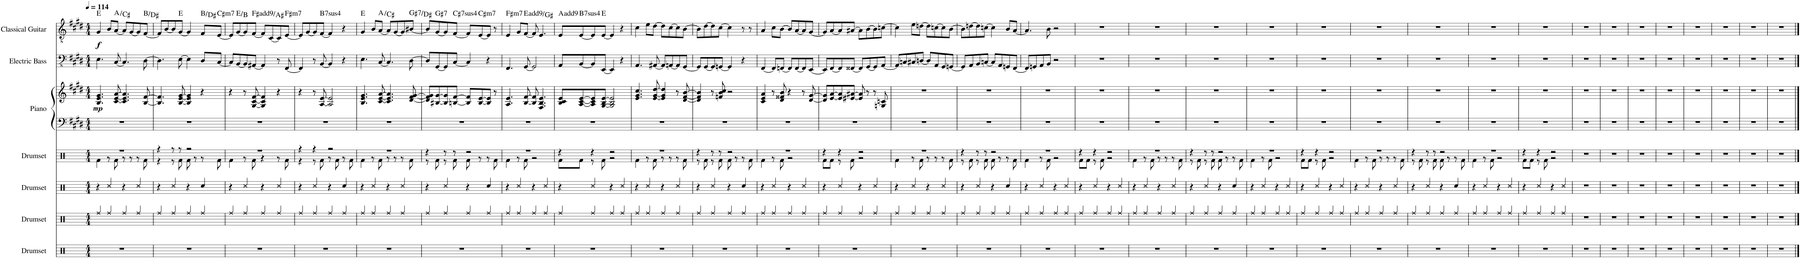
**kern	**kern	**kern	**kern	**kern	**kern	**dynam	**kern	**kern	**dynam	**harte
*part7	*part6	*part5	*part4	*part3	*part3	*part3	*part2	*part1	*part1	*part1
*staff8	*staff7	*staff6	*staff5	*staff4	*staff3	*staff3/4	*staff2	*staff1	*staff1	*
*I"Drumset	*I"Drumset	*I"Drumset	*I"Drumset	*I"Piano	*	*	*I"Electric Bass	*I"Classical Guitar	*	*
*I'Drs.	*I'Drs.	*I'Drs.	*I'Drs.	*I'Pno.	*	*	*I'El. B.	*I'Guit.	*	*
*clefX	*clefX	*clefX	*clefX	*clefF4	*clefG2	*	*clefFv4	*clefGv2	*	*
*k[]	*k[]	*k[]	*k[]	*k[f#c#g#d#]	*k[f#c#g#d#]	*	*k[f#c#g#d#]	*k[f#c#g#d#]	*	*
*M4/4	*M4/4	*M4/4	*M4/4	*M4/4	*M4/4	*	*M4/4	*M4/4	*	*
*MM114	*MM114	*MM114	*MM114	*MM114	*MM114	*	*MM114	*MM114	*	*
=1	=1	=1	=1	=1	=1	=1	=1	=1	=1	=1
*	*	*	*^	*	*	*	*	*	*	*
!	!	!	!	!	!	!	!LO:DY:b	!	!	!LO:DY:b	!
1r	4Rff/	4r	1r	4Rf\	1r	4.B/ 4.e/ 4.g#/	mp	4.EE\	4G#/	f	E:maj
.	4Rff/	4Rcc/	.	8r	.	.	.	.	8B/L	.	.
.	.	.	.	8Rf\	.	[8c#/ [8e/ [8a/	.	[8CC#/	[8A/J	.	A:maj/3
.	4Rff/	4r	.	8r	.	4.c#/] 4.e/] 4.a/]	.	4.CC#/]	8A/L]	.	.
.	.	.	.	8r	.	.	.	.	[8G#/	.	.
.	4Rff/	4Rcc/	.	8r	.	.	.	.	8G#/]	.	.
.	.	.	.	8Rf\	.	[8B/ [8f#/	.	[8DD#\	[8F#/J	.	B:maj/3
=2	=2	=2	=2	=2	=2	=2	=2	=2	=2	=2	=2
1r	4Rff/	4r	4r	4r	1r	4.B/] 4.f#/]	.	4.DD#\]	8F#/L]	.	.
.	.	.	.	.	.	.	.	.	[8B/	.	.
.	4Rff/	4Rcc/	8r	8r	.	.	.	.	8B/]	.	.
.	.	.	8r	8Rf\	.	[8B/ [8e/ [8g#/	.	[8EE\	[8G#/J	.	E:maj
.	4Rff/	4r	2r	8Rf\	.	4B/] 4e/] 4g#/]	.	4EE\]	4G#/]	.	.
.	.	.	.	8r	.	.	.	.	.	.	.
.	4Rff/	4Rcc/	.	8r	.	4r	.	8DD#/L	8F#/L	.	B:maj/3
!	!	!	!	!	!	!	!	!	!	!	!LO:H:kt=m7
.	.	.	.	8Rf\	.	.	.	[8CC#/J	[8E/J	.	C#:min7
=3	=3	=3	=3	=3	=3	=3	=3	=3	=3	=3	=3
1r	4Rff/	4r	1r	4Rf\	1r	4r	.	8CC#/L]	8E/L]	.	.
.	.	.	.	.	.	.	.	[8BBB/	[8G#/	.	E:maj/5
.	4Rff/	4Rcc/	.	8r	.	8r	.	8BBB/]	8G#/]	.	.
.	.	.	.	8Rf\	.	[8G#/ [8c#/ [8f#/	.	[8AAA#X/J	[8F#/J	.	F#:maj(9)/3
.	4Rff/	4r	.	4r	.	4G#/] 4c#/] 4f#/]	.	4AAA#/]	8F#/L]	.	.
.	.	.	.	.	.	.	.	.	[8C#/	.	.
.	4Rff/	4Rcc/	.	8r	.	4r	.	8r	8C#/]	.	.
!	!	!	!	!	!	!	!	!	!	!	!LO:H:kt=m7
.	.	.	.	8Rf\	.	.	.	[8FFF#/	[8E/J	.	F#:min7
=4	=4	=4	=4	=4	=4	=4	=4	=4	=4	=4	=4
1r	4Rff/	4r	4r	4r	1r	4r	.	4FFF#/]	8E/L]	.	.
.	.	.	.	.	.	.	.	.	[8G#/	.	.
.	4Rff/	4Rcc/	4r	8r	.	8r	.	8r	8G#/]	.	.
!	!	!	!	!	!	!	!	!	!	!	!LO:H:kt=74
.	.	.	.	8Rf\	.	[8A/ [8e/	.	[8BBB/	[8F#/J	.	B:sus4(7)
.	4Rff/	4r	2r	8r	.	2A/] 2e/]	.	4BBB/]	4F#/]	.	.
.	.	.	.	8Rf\	.	.	.	.	.	.	.
.	4Rff/	4Rcc/	.	8r	.	.	.	4r	4r	.	.
.	.	.	.	8Rf\	.	.	.	.	.	.	.
=5	=5	=5	=5	=5	=5	=5	=5	=5	=5	=5	=5
1r	4Rff/	4r	1r	4Rf\	1r	4.B/ 4.e/ 4.g#/	.	4.EE\	4G#/	.	E:maj
.	4Rff/	4Rcc/	.	8r	.	.	.	.	8B/L	.	.
.	.	.	.	8Rf\	.	[8c#/ [8e/ [8a/	.	[8CC#/	[8A/J	.	A:maj/3
.	4Rff/	4r	.	8r	.	4.c#/] 4.e/] 4.a/]	.	4.CC#/]	8A/L]	.	.
.	.	.	.	8r	.	.	.	.	[8G#/	.	.
.	4Rff/	4Rcc/	.	8r	.	.	.	.	8G#/]	.	.
!	!	!	!	!	!	!	!	!	!	!	!LO:H:kt=7
.	.	.	.	8Rf\	.	[8d#/ [8f#/ [8g#/	.	[8DD#\	[8B#X/J	.	G#:7/5
=6	=6	=6	=6	=6	=6	=6	=6	=6	=6	=6	=6
1r	4Rff/	4r	4r	8r	1r	8d#/] 8f#/] 8g#/]L	.	8DD#/L]	8B#/L]	.	.
!	!	!	!	!	!	!	!	!	!	!	!LO:H:kt=7
.	.	.	.	8Rf\	.	[8B#X/ [8g#/	.	[8GGG#/	[8G#/	.	G#:7
.	4Rff/	4Rcc/	8r	8r	.	8B#/] 8g#/]	.	8GGG#/]	8G#/]	.	.
!	!	!	!	!	!	!	!	!	!	!	!LO:H:kt=74
.	.	.	8r	8Rf\	.	[8Bn/ [8f#/J	.	[8CC#/J	[8F#/J	.	C#:sus4(7)
.	4Rff/	4r	2r	8Rf\	.	8B/] 8f#/]L	.	4CC#/]	8F#/L]	.	.
!	!	!	!	!	!	!	!	!	!	!	!LO:H:kt=m7
.	.	.	.	8r	.	[8B/ [8e/	.	.	[8E/	.	C#:min7
.	4Rff/	4Rcc/	.	8r	.	8B/] 8e/]J	.	4r	8E/J]	.	.
.	.	.	.	8Rf\	.	8r	.	.	8r	.	.
=7	=7	=7	=7	=7	=7	=7	=7	=7	=7	=7	=7
!	!	!	!	!	!	!	!	!	!	!	!LO:H:kt=m7
1r	4Rff/	4r	1r	4Rf\	1r	4.A/ 4.e/	.	4.FFF#/	4E/	.	F#:min7
.	4Rff/	4Rcc/	.	8r	.	.	.	.	8G#/L	.	.
.	.	.	.	8Rf\	.	[8B/ [8f#/	.	[8GGG#/	[8F#/J	.	E:maj(9)/3
.	4Rff/	4r	.	2r	.	8B/] 8f#/]	.	2GGG#/]	8F#/]	.	.
.	.	.	.	.	.	4.F#/ 4.B/ 4.e/	.	.	4.E/	.	.
.	4Rff/	4Rcc/	.	.	.	.	.	.	.	.	.
=8	=8	=8	=8	=8	=8	=8	=8	=8	=8	=8	=8
1r	4Rff/	4r	4r	8Rf\L	1r	8B/ 8c#/ 8e/L	.	8AAA/L	8E/L	.	A:maj(9)
!	!	!	!	!	!	!	!	!	!	!	!LO:H:kt=74
.	.	.	.	8Rf\J	.	[8A/ [8c#/ [8e/	.	[8BBB/	[8E/	.	B:sus4(7)
.	4Rff/	4Rcc/	4r	8r	.	8A/] 8c#/] 8e/]	.	8BBB/]	8E/]	.	.
.	.	.	.	8Rf\	.	[8G#/ [8B/ [8e/J	.	[8EEE/J	[8E/J	.	E:maj
.	4Rff/	4r	2r	2r	.	2G#/] 2B/] 2e/]	.	4EEE/]	4E/]	.	.
.	4Rff/	4Rcc/	.	.	.	.	.	4r	4r	.	.
=9	=9	=9	=9	=9	=9	=9	=9	=9	=9	=9	=9
1r	4Rff/	4r	1r	4Rf\	1r	4.e/ 4.g#/ 4.cc#/	.	4.AAA/	4c#\	.	.
.	4Rff/	4Rcc/	.	8r	.	.	.	.	8e\L	.	.
.	.	.	.	8Rf\	.	[8e/ [8g#/ [8dd#/	.	[8AAA#X/	[8d#\J	.	.
.	4Rff/	4r	.	8r	.	4e/] 4g#/] 4dd#/]	.	8AAA#/L]	8d#\L]	.	.
.	.	.	.	8r	.	.	.	[8AAAn/	[8c#\	.	.
.	4Rff/	4Rcc/	.	8r	.	8r	.	8AAA/]	8c#\]	.	.
.	.	.	.	8Rf\	.	[8d#/ [8f#/ [8b/	.	[8GGG#/J	[8B\J	.	.
=10	=10	=10	=10	=10	=10	=10	=10	=10	=10	=10	=10
1r	4Rff/	4r	4r	8r	1r	4d#/] 4f#/] 4b/]	.	8GGG#/L]	8B\L]	.	.
.	.	.	.	8Rf\	.	.	.	[8GGG#/	[8d#\	.	.
.	4Rff/	4Rcc/	8r	8r	.	8r	.	8GGG#/]	8d#\]	.	.
.	.	.	8r	8Rf\	.	8fn/ 8b/ 8cc#/	.	[8GGGn/J	[8c#\J	.	.
.	4Rff/	4r	2r	8Rf\	.	2r	.	4GGG/]	4c#\]	.	.
.	.	.	.	8r	.	.	.	.	.	.	.
.	4Rff/	4Rcc/	.	8r	.	.	.	4r	8r	.	.
.	.	.	.	8Rf\	.	.	.	.	8r	.	.
=11	=11	=11	=11	=11	=11	=11	=11	=11	=11	=11	=11
1r	4Rff/	4r	1r	4Rf\	1r	4c#/ 4e/ 4a/	.	[4FFF#/	4A/	.	.
.	4Rff/	4Rcc/	.	8r	.	8r	.	8FFF#/L]	8c#\L	.	.
.	.	.	.	8Rf\	.	8d#/ 8f##X/ 8b/	.	[8FFFn/J	[8B\J	.	.
.	4Rff/	4r	.	2r	.	4r	.	8FFF/L]	8B/L]	.	.
.	.	.	.	.	.	.	.	[8FFF/	[8A/	.	.
.	4Rff/	4Rcc/	.	.	.	8r	.	8FFF/]	8A/]	.	.
.	.	.	.	.	.	[8d#/ [8g#/	.	[8EEE/J	[8G#/J	.	.
=12	=12	=12	=12	=12	=12	=12	=12	=12	=12	=12	=12
1r	4Rff/	4r	4r	8Rf\L	1r	8d#/] 8g#/]L	.	8EEE/L]	8G#/L]	.	.
.	.	.	.	8Rf\J	.	[8e/ [8a/	.	[8FFF#/	[8A/	.	.
.	4Rff/	4Rcc/	4r	8r	.	8e/] 8a/]	.	8FFF#/]	8A/]	.	.
.	.	.	.	8Rf\	.	[8e#X/ [8a#X/J	.	[8FFF##X/J	[8A#X/J	.	.
.	4Rff/	4r	2r	2r	.	8e#/] 8a#/]	.	8FFF##/L]	8A#\L]	.	.
.	.	.	.	.	.	8r	.	[8GGG#/	[8B\	.	.
.	4Rff/	4Rcc/	.	.	.	8r	.	8GGG#/]	8B\]	.	.
.	.	.	.	.	.	8Gn/ 8cn/	.	[8AAA/J	[8cn\J	.	.
=13	=13	=13	=13	=13	=13	=13	=13	=13	=13	=13	=13
1r	4Rff/	4r	1r	4Rf\	1r	1r	.	8AAA/L]	4c\]	.	.
.	.	.	.	.	.	.	.	8CCn/	.	.	.
.	4Rff/	4Rcc/	.	8r	.	.	.	8CC#X/	8e\L	.	.
.	.	.	.	8Rf\	.	.	.	[8DDn/J	[8dn\J	.	.
.	4Rff/	4r	.	8r	.	.	.	8DD/L]	8d\L]	.	.
.	.	.	.	8r	.	.	.	8AAA/	[8cn\	.	.
.	4Rff/	4Rcc/	.	8r	.	.	.	8GGG#/	8c\]	.	.
.	.	.	.	8Rf\	.	.	.	[8GGGn/J	[8B\J	.	.
=14	=14	=14	=14	=14	=14	=14	=14	=14	=14	=14	=14
1r	4Rff/	4r	4r	8r	1r	1r	.	8GGG/L]	8B\L]	.	.
.	.	.	.	8Rf\	.	.	.	8AAA/	[8dn\	.	.
.	4Rff/	4Rcc/	8r	8r	.	.	.	8BBB/	8d\]	.	.
.	.	.	8r	8Rf\	.	.	.	[8CCn/J	[8cn\J	.	.
.	4Rff/	4r	2r	8Rf\	.	.	.	8CC/L]	4c\]	.	.
.	.	.	.	8r	.	.	.	8AAA/	.	.	.
.	4Rff/	4Rcc/	.	8r	.	.	.	8GGGn/	8B/L	.	.
.	.	.	.	8Rf\	.	.	.	[8FFF#/J	[8A/J	.	.
=15	=15	=15	=15	=15	=15	=15	=15	=15	=15	=15	=15
1r	4Rff/	4r	1r	4Rf\	1r	1r	.	8FFF#/L]	4.A/]	.	.
.	.	.	.	.	.	.	.	8GGGn/	.	.	.
.	4Rff/	4Rcc/	.	8r	.	.	.	8AAA/	.	.	.
.	.	.	.	8Rf\	.	.	.	8BBB/J	8B\	.	.
.	4Rff/	4r	.	2r	.	.	.	2r	2r	.	.
.	4Rff/	4Rcc/	.	.	.	.	.	.	.	.	.
=16	=16	=16	=16	=16	=16	=16	=16	=16	=16	=16	=16
1r	4Rff/	4r	4r	8Rf\L	1r	1r	.	1r	1r	.	.
.	.	.	.	8Rf\J	.	.	.	.	.	.	.
.	4Rff/	4Rcc/	4r	8r	.	.	.	.	.	.	.
.	.	.	.	8Rf\	.	.	.	.	.	.	.
.	4Rff/	4r	2r	2r	.	.	.	.	.	.	.
.	4Rff/	4Rcc/	.	.	.	.	.	.	.	.	.
=17	=17	=17	=17	=17	=17	=17	=17	=17	=17	=17	=17
1r	4Rff/	4r	1r	4Rf\	1r	1r	.	1r	1r	.	.
.	4Rff/	4Rcc/	.	8r	.	.	.	.	.	.	.
.	.	.	.	8Rf\	.	.	.	.	.	.	.
.	4Rff/	4r	.	8r	.	.	.	.	.	.	.
.	.	.	.	8r	.	.	.	.	.	.	.
.	4Rff/	4Rcc/	.	8r	.	.	.	.	.	.	.
.	.	.	.	8Rf\	.	.	.	.	.	.	.
=18	=18	=18	=18	=18	=18	=18	=18	=18	=18	=18	=18
1r	4Rff/	4r	4r	8r	1r	1r	.	1r	1r	.	.
.	.	.	.	8Rf\	.	.	.	.	.	.	.
.	4Rff/	4Rcc/	8r	8r	.	.	.	.	.	.	.
.	.	.	8r	8Rf\	.	.	.	.	.	.	.
.	4Rff/	4r	2r	8Rf\	.	.	.	.	.	.	.
.	.	.	.	8r	.	.	.	.	.	.	.
.	4Rff/	4Rcc/	.	8r	.	.	.	.	.	.	.
.	.	.	.	8Rf\	.	.	.	.	.	.	.
=19	=19	=19	=19	=19	=19	=19	=19	=19	=19	=19	=19
1r	4Rff/	4r	1r	4Rf\	1r	1r	.	1r	1r	.	.
.	4Rff/	4Rcc/	.	8r	.	.	.	.	.	.	.
.	.	.	.	8Rf\	.	.	.	.	.	.	.
.	4Rff/	4r	.	2r	.	.	.	.	.	.	.
.	4Rff/	4Rcc/	.	.	.	.	.	.	.	.	.
=20	=20	=20	=20	=20	=20	=20	=20	=20	=20	=20	=20
1r	4Rff/	4r	4r	8Rf\L	1r	1r	.	1r	1r	.	.
.	.	.	.	8Rf\J	.	.	.	.	.	.	.
.	4Rff/	4Rcc/	4r	8r	.	.	.	.	.	.	.
.	.	.	.	8Rf\	.	.	.	.	.	.	.
.	4Rff/	4r	2r	2r	.	.	.	.	.	.	.
.	4Rff/	4Rcc/	.	.	.	.	.	.	.	.	.
=21	=21	=21	=21	=21	=21	=21	=21	=21	=21	=21	=21
1r	4Rff/	4r	1r	4Rf\	1r	1r	.	1r	1r	.	.
.	4Rff/	4Rcc/	.	8r	.	.	.	.	.	.	.
.	.	.	.	8Rf\	.	.	.	.	.	.	.
.	4Rff/	4r	.	8r	.	.	.	.	.	.	.
.	.	.	.	8r	.	.	.	.	.	.	.
.	4Rff/	4Rcc/	.	8r	.	.	.	.	.	.	.
.	.	.	.	8Rf\	.	.	.	.	.	.	.
=22	=22	=22	=22	=22	=22	=22	=22	=22	=22	=22	=22
1r	4Rff/	4r	4r	8r	1r	1r	.	1r	1r	.	.
.	.	.	.	8Rf\	.	.	.	.	.	.	.
.	4Rff/	4Rcc/	8r	8r	.	.	.	.	.	.	.
.	.	.	8r	8Rf\	.	.	.	.	.	.	.
.	4Rff/	4r	2r	8Rf\	.	.	.	.	.	.	.
.	.	.	.	8r	.	.	.	.	.	.	.
.	4Rff/	4Rcc/	.	8r	.	.	.	.	.	.	.
.	.	.	.	8Rf\	.	.	.	.	.	.	.
=23	=23	=23	=23	=23	=23	=23	=23	=23	=23	=23	=23
1r	4Rff/	4r	1r	4Rf\	1r	1r	.	1r	1r	.	.
.	4Rff/	4Rcc/	.	8r	.	.	.	.	.	.	.
.	.	.	.	8Rf\	.	.	.	.	.	.	.
.	4Rff/	4r	.	2r	.	.	.	.	.	.	.
.	4Rff/	4Rcc/	.	.	.	.	.	.	.	.	.
=24	=24	=24	=24	=24	=24	=24	=24	=24	=24	=24	=24
1r	4Rff/	4r	4r	8Rf\L	1r	1r	.	1r	1r	.	.
.	.	.	.	8Rf\J	.	.	.	.	.	.	.
.	4Rff/	4Rcc/	4r	8r	.	.	.	.	.	.	.
.	.	.	.	8Rf\	.	.	.	.	.	.	.
.	4Rff/	4r	2r	2r	.	.	.	.	.	.	.
.	4Rff/	4Rcc/	.	.	.	.	.	.	.	.	.
*	*	*	*v	*v	*	*	*	*	*	*	*
=25	=25	=25	=25	=25	=25	=25	=25	=25	=25	=25
1r	1r	1r	1r	1r	1r	.	1r	1r	.	.
=26	=26	=26	=26	=26	=26	=26	=26	=26	=26	=26
1r	1r	1r	1r	1r	1r	.	1r	1r	.	.
=27	=27	=27	=27	=27	=27	=27	=27	=27	=27	=27
1r	1r	1r	1r	1r	1r	.	1r	1r	.	.
=28	=28	=28	=28	=28	=28	=28	=28	=28	=28	=28
1r	1r	1r	1r	1r	1r	.	1r	1r	.	.
=29	=29	=29	=29	=29	=29	=29	=29	=29	=29	=29
1r	1r	1r	1r	1r	1r	.	1r	1r	.	.
=30	=30	=30	=30	=30	=30	=30	=30	=30	=30	=30
1r	1r	1r	1r	1r	1r	.	1r	1r	.	.
=31	=31	=31	=31	=31	=31	=31	=31	=31	=31	=31
1r	1r	1r	1r	1r	1r	.	1r	1r	.	.
=32	=32	=32	=32	=32	=32	=32	=32	=32	=32	=32
1r	1r	1r	1r	1r	1r	.	1r	1r	.	.
==	==	==	==	==	==	==	==	==	==	==
*-	*-	*-	*-	*-	*-	*-	*-	*-	*-	*-
